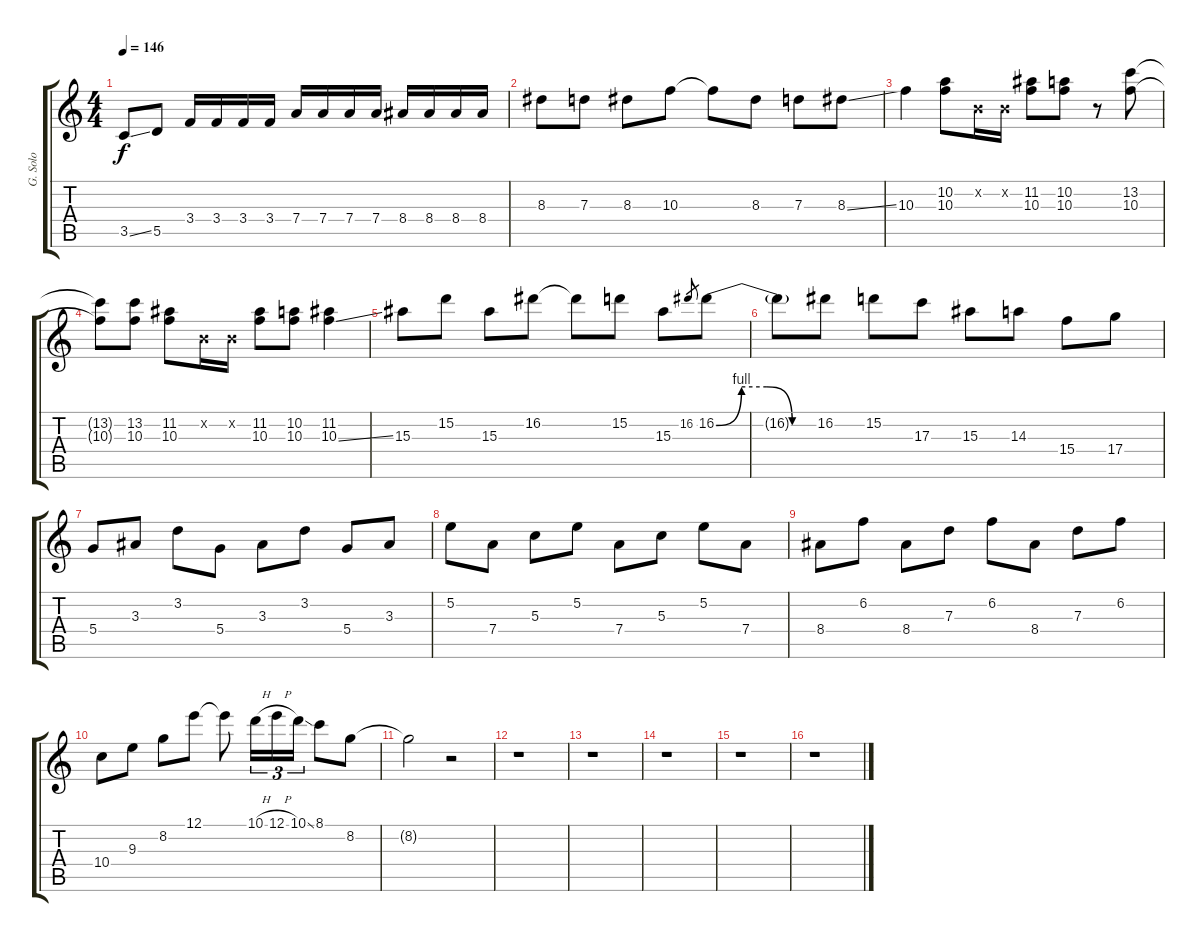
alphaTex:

\track ("G. Solo" "G. Solo") {instrument distortionguitar}
\staff {score tabs}
\tuning (E4 B3 G3 D3 A2 E2) {hide}
\ts (4 4)
\tempo 146
\clef g2
\ks c
3.5{ss}.8{dy f} 5.5.8 3.4.16 3.4.16 3.4.16 3.4.16 7.4.16 7.4.16 7.4.16 7.4.16 8.4.16 8.4.16 8.4.16 8.4.16 |
8.3.8 7.3.8 8.3.8 10.3.8 10.3{t}.8 8.3.8 7.3.8 8.3{ss}.8 |
10.3.4 (10.2 10.3).8 0.2{x}.16 0.2{x}.16 (11.2 10.3).8 (10.2 10.3).8 r.8 (13.2 10.3).8 |
(13.2{t} 10.3{t}).8 (13.2 10.3).8 (11.2 10.3).8 0.2{x}.16 0.2{x}.16 (11.2 10.3).8 (10.2 10.3).8 (11.2 10.3{ss}).4 |
15.3.8 15.2.8 15.3.8 16.2.8 16.2{t}.8 15.2.8 15.3.8 16.2.8{gr} 16.2{be (custom 0 0 15 4 30 4 45 0 60 0)}.8 |
16.2{t}.8 16.2.8 15.2.8 17.3.8 15.3.8 14.3.8 15.4.8 17.4.8 |
5.4.8 3.3.8 3.2.8 5.4.8 3.3.8 3.2.8 5.4.8 3.3.8 |
5.2.8 7.4.8 5.3.8 5.2.8 7.4.8 5.3.8 5.2.8 7.4.8 |
8.4.8 6.2.8 8.4.8 7.3.8 6.2.8 8.4.8 7.3.8 6.2.8 |
10.4.8 9.3.8 8.2.8 12.1.8 12.1{t}.8 10.1{h}.16{tu (3 2)} 12.1{h}.16{tu (3 2)} 10.1{ss}.16{tu (3 2)} 8.1.8 8.2.8 |
8.2{t}.2 r.2 |
r.1 |
r.1 |
r.1 |
r.1 |
r.1
